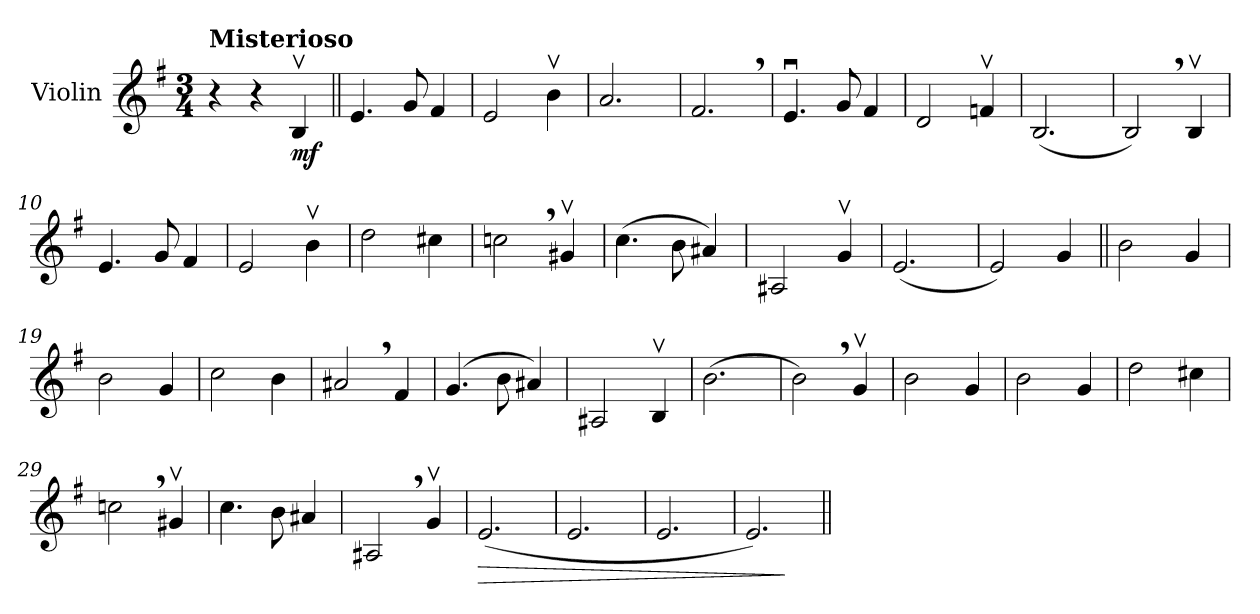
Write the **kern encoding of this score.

**kern	**dynam
*part1	*part1
*staff1	*staff1
*I"Violin	*
*I'Vln.	*
*clefG2	*
*k[f#]	*
*M3/4	*
*MM160	*
=1	=1
!LO:TX:a:B:t=Misterioso	!
4r	.
4r	.
!	!LO:DY:b
4Bv/	mf
=2||	=2||
4.e/	.
8g/	.
4f#/	.
=3	=3
2e/	.
4bv\	.
=4	=4
2.a/	.
=5	=5
2.f#,/	.
=6	=6
4.eu/	.
8g/	.
4f#/	.
=7	=7
2d/	.
4fnv/	.
=8	=8
(2.B/	.
=9	=9
2B,/)	.
4Bv/	.
=10	=10
4.e/	.
8g/	.
4f#/	.
=11	=11
2e/	.
4bv\	.
!!LO:LB:g=z
=12	=12
2dd\	.
4cc#X\	.
=13	=13
2ccni,\	.
4g#Xv/	.
=14	=14
(4.cc\	.
8b\	.
4a#X/)	.
=15	=15
2A#X/	.
4gv/	.
=16	=16
(2.e/	.
=17	=17
2e/)	.
4g/	.
=18||	=18||
2b\	.
4g/	.
=19	=19
2b\	.
4g/	.
=20	=20
2cc\	.
4b\	.
=21	=21
2a#X,/	.
4f#/	.
=22	=22
(4.g/	.
8b\	.
4a#X/)	.
=23	=23
2A#X/	.
4Bv/	.
!!LO:LB:g=z
=24	=24
(2.b\	.
=25	=25
2b,\)	.
4gv/	.
=26	=26
2b\	.
4g/	.
=27	=27
2b\	.
4g/	.
=28	=28
2dd\	.
4cc#X\	.
=29	=29
2ccni,\	.
4g#Xv/	.
=30	=30
4.cc\	.
8b\	.
4a#X/	.
=31	=31
2A#X,/	.
4gv/	.
=32	=32
!	!LO:HP:b
(2.e/	>
=33	=33
2.e/	.
=34	=34
2.e/	.
=35	=35
2.e/)	.
.	]
=||	=||
*-	*-
